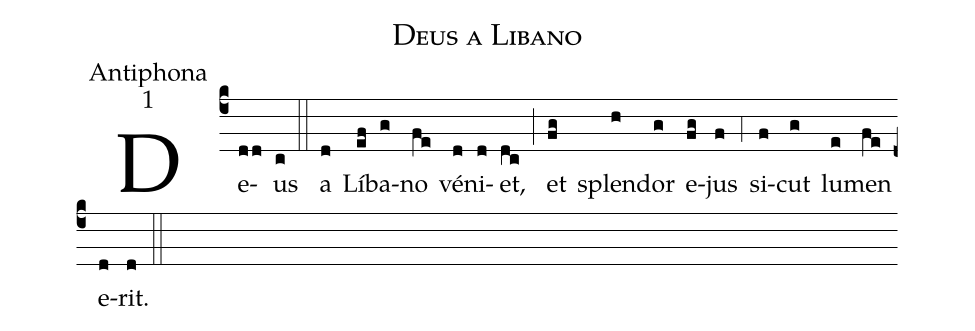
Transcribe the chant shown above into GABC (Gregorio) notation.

name:Deus a Libano;
office-part:Antiphona;
mode:1;
%%
(c4) De(dd)us(c) (::) a(d) Lí(ef)ba(g)no(fe) vé(d)ni(d)et,(dc) (;) et(fg) splen(h)dor(g) e(fg)jus(f) (;4) si(f)cut(g) lu(e)men(fe) e(d)rit.(d) (::)
